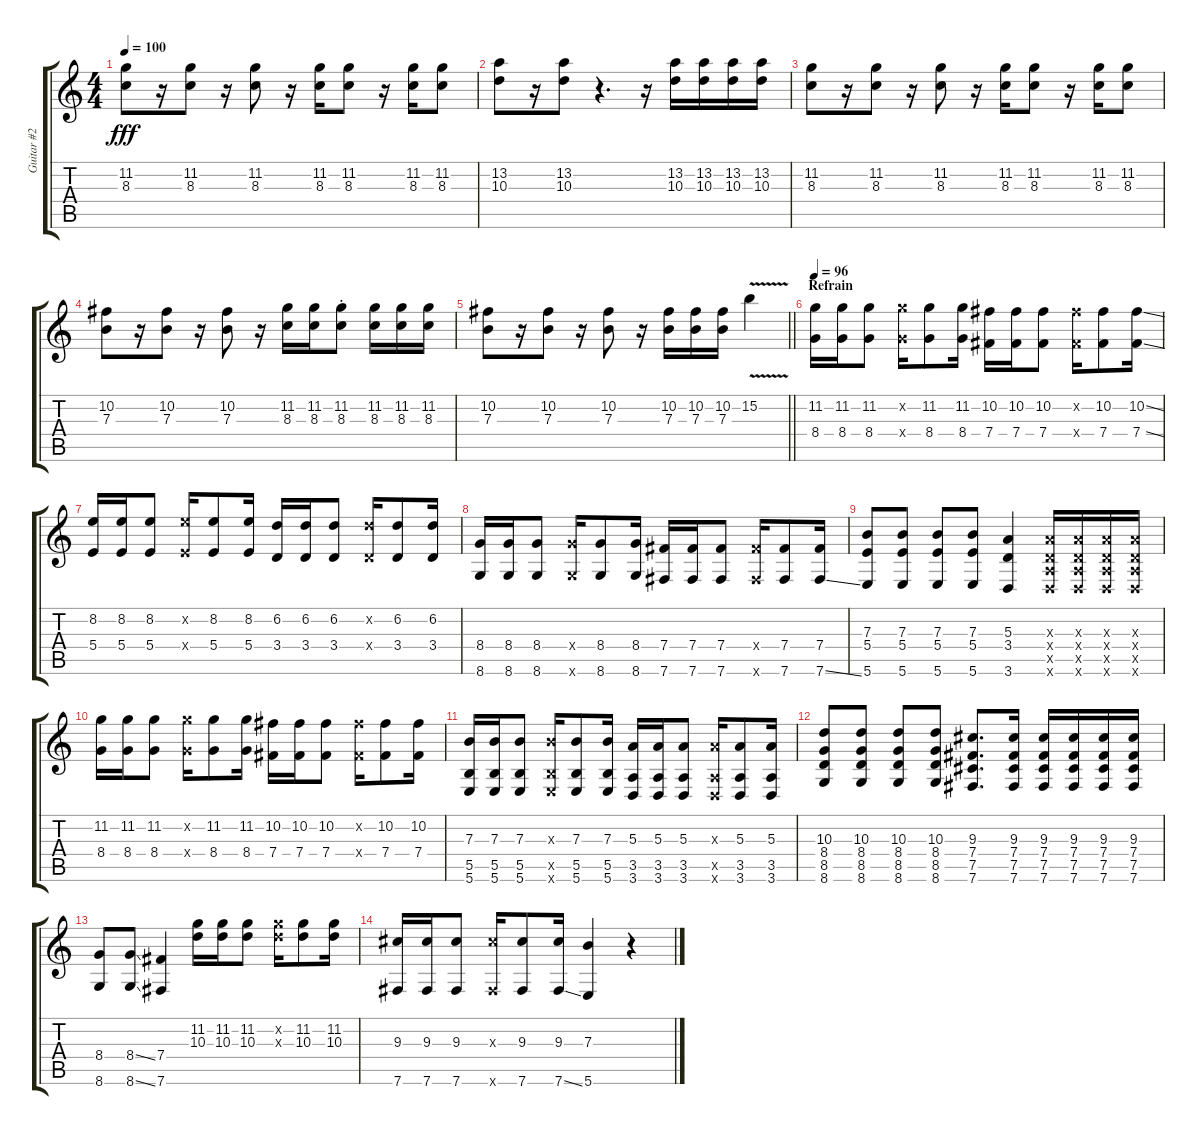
\track ("Guitar #2" "Guitar #2") {instrument distortionguitar}
\staff {score tabs}
\tuning (Db4 Ab3 E3 B2 Gb2 B1) {hide}
\ts (4 4)
\tempo 100
\clef g2
\ks c
(11.2 8.3).8{dy fff} r.16 (11.2 8.3).8 r.16 (11.2 8.3).8 r.16 (11.2 8.3).16 (11.2 8.3).8 r.16 (11.2 8.3).16 (11.2 8.3).8 |
(13.2 10.3).8 r.16 (13.2 10.3).8 r.4{d} r.16 (13.2 10.3).16 (13.2 10.3).16 (13.2 10.3).16 (13.2 10.3).16 |
(11.2 8.3).8 r.16 (11.2 8.3).8 r.16 (11.2 8.3).8 r.16 (11.2 8.3).16 (11.2 8.3).8 r.16 (11.2 8.3).16 (11.2 8.3).8 |
(10.2 7.3).8 r.16 (10.2 7.3).8 r.16 (10.2 7.3).8 r.16 (11.2 8.3).16 (11.2 8.3).16 (11.2{st} 8.3{st}).8 (11.2 8.3).16 (11.2 8.3).16 (11.2 8.3).16 |
\barLineRight lightlight
(10.2 7.3).8 r.16 (10.2 7.3).8 r.16 (10.2 7.3).8 r.16 (10.2 7.3).16 (10.2 7.3).16 (10.2 7.3).16 15.2{v}.4{instrument guitarharmonics} |
\section ("" "Refrain")
\tempo 96
(11.2 8.4).16{balance 12 instrument overdrivenguitar} (11.2 8.4).16 (11.2 8.4).8 (11.2{x} 8.4{x}).16 (11.2 8.4).8 (11.2 8.4).16 (10.2 7.4).16 (10.2 7.4).16 (10.2 7.4).8 (10.2{x} 7.4{x}).16 (10.2 7.4).8 (10.2{ss} 7.4{ss}).16 |
(8.2 5.4).16 (8.2 5.4).16 (8.2 5.4).8 (8.2{x} 5.4{x}).16 (8.2 5.4).8 (8.2 5.4).16 (6.2 3.4).16 (6.2 3.4).16 (6.2 3.4).8 (6.2{x} 3.4{x}).16 (6.2 3.4).8 (6.2 3.4).16 |
(8.4 8.6).16 (8.4 8.6).16 (8.4 8.6).8 (8.4{x} 8.6{x}).16 (8.4 8.6).8 (8.4 8.6).16 (7.4 7.6).16 (7.4 7.6).16 (7.4 7.6).8 (7.4{x} 7.6{x}).16 (7.4 7.6).8 (7.4 7.6{ss}).16 |
(7.3 5.4 5.6).8 (7.3 5.4 5.6).8 (7.3 5.4 5.6).8 (7.3 5.4 5.6).8 (5.3 3.4 3.6).4 (5.3{x} 3.4{x} 3.5{x} 3.6{x}).16 (5.3{x} 3.4{x} 3.5{x} 3.6{x}).16 (5.3{x} 3.4{x} 3.5{x} 3.6{x}).16 (5.3{x} 3.4{x} 3.5{x} 3.6{x}).16 |
(11.2 8.4).16 (11.2 8.4).16 (11.2 8.4).8 (11.2{x} 8.4{x}).16 (11.2 8.4).8 (11.2 8.4).16 (10.2 7.4).16 (10.2 7.4).16 (10.2 7.4).8 (10.2{x} 7.4{x}).16 (10.2 7.4).8 (10.2 7.4).16 |
(7.3 5.5 5.6).16 (7.3 5.5 5.6).16 (7.3 5.5 5.6).8 (7.3{x} 5.5{x} 5.6{x}).16 (7.3 5.5 5.6).8 (7.3 5.5 5.6).16 (5.3 3.5 3.6).16 (5.3 3.5 3.6).16 (5.3 3.5 3.6).8 (5.3{x} 3.5{x} 3.6{x}).16 (5.3 3.5 3.6).8 (5.3 3.5 3.6).16 |
(10.3 8.4 8.5 8.6).8 (10.3 8.4 8.5 8.6).8 (10.3 8.4 8.5 8.6).8 (10.3 8.4 8.5 8.6).8 (9.3 7.4 7.5 7.6).8{d} (9.3 7.4 7.5 7.6).16 (9.3 7.4 7.5 7.6).16 (9.3 7.4 7.5 7.6).16 (9.3 7.4 7.5 7.6).16 (9.3 7.4 7.5 7.6).16 |
(8.4 8.6).8 (8.4{ss} 8.6{ss}).8 (7.4 7.6).4 (11.2 10.3).16 (11.2 10.3).16 (11.2 10.3).8 (11.2{x} 10.3{x}).16 (11.2 10.3).8 (11.2 10.3).16 |
(9.3 7.6).16 (9.3 7.6).16 (9.3 7.6).8 (9.3{x} 7.6{x}).16 (9.3 7.6).8 (9.3 7.6{ss}).16 (7.3 5.6).4 r.4
